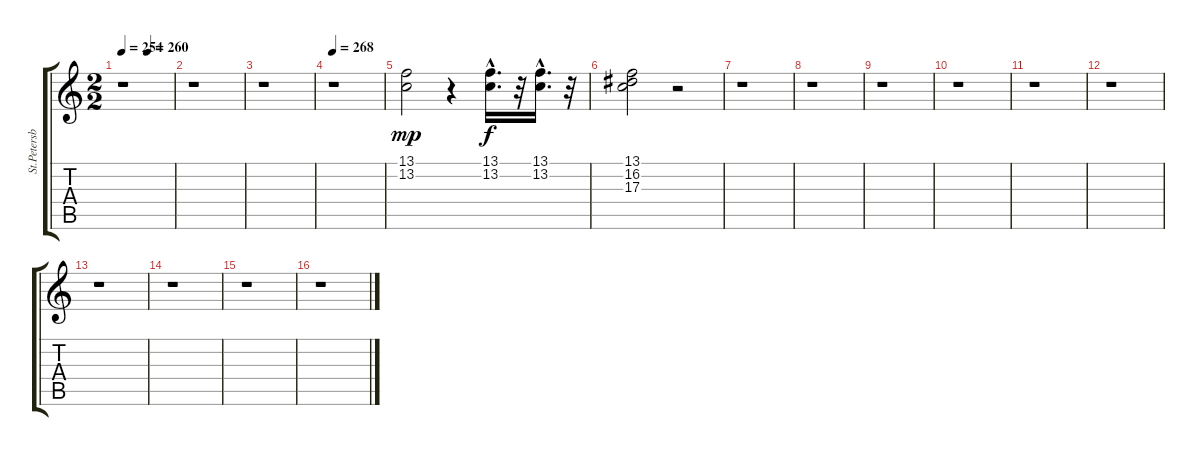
\track ("St.Petersburg" "St.Petersb") {instrument piccolo}
\staff {score tabs}
\tuning (E4 B3 G3 D3 A2 E2) {hide}
\ts (2 2)
\tempo 254
\tempo (260 0.5)
\clef g2
\ks c
r.1{dy f} |
r.1 |
r.1 |
\tempo 268
r.1 |
(13.1 13.2).2{dy mp} r.4 (13.1{hac} 13.2{hac}).16{d dy f} r.32 (13.1{hac} 13.2{hac}).16{d} r.32 |
(13.1 16.2 17.3).2 r.2 |
r.1 |
r.1 |
r.1 |
r.1 |
r.1 |
r.1 |
r.1 |
r.1 |
r.1 |
r.1
